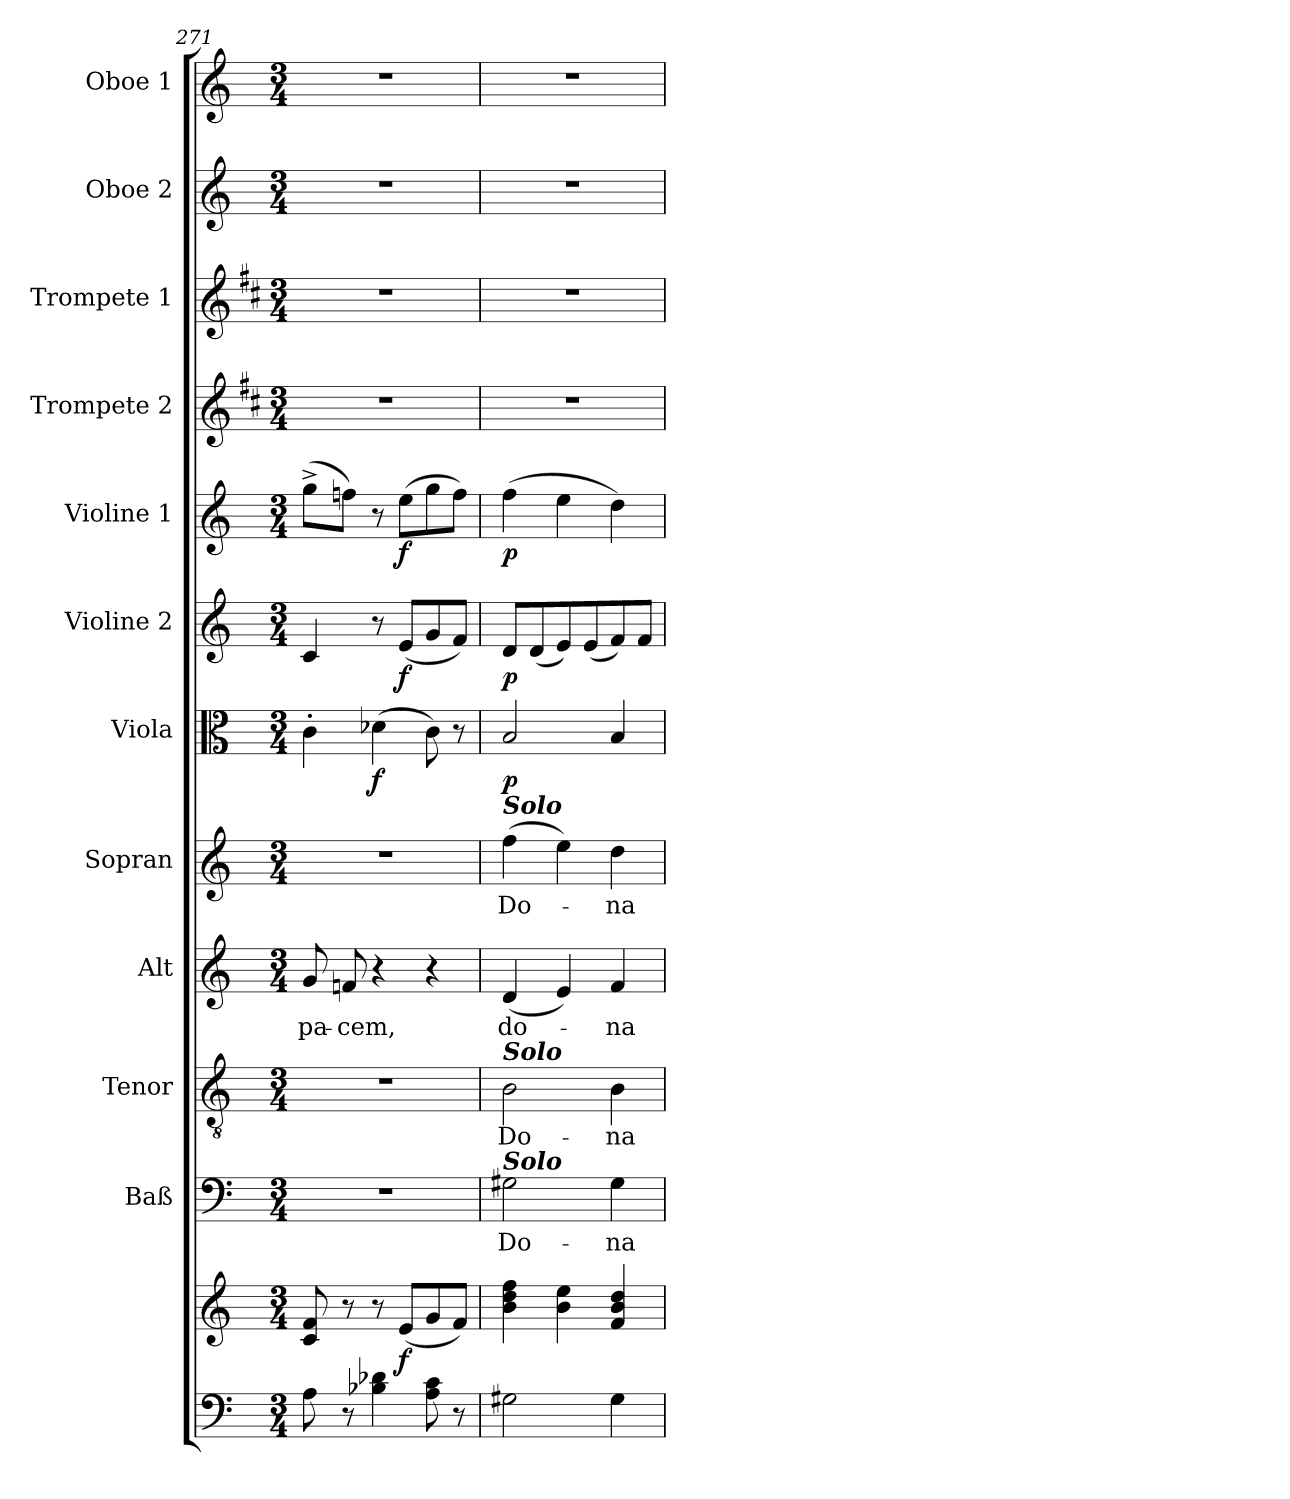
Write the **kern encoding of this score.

**kern	**kern	**dynam	**kern	**text	**kern	**text	**kern	**text	**kern	**text	**kern	**dynam	**kern	**dynam	**kern	**dynam	**kern	**kern	**kern	**kern
*part12	*part12	*part12	*part11	*part11	*part10	*part10	*part9	*part9	*part8	*part8	*part7	*part7	*part6	*part6	*part5	*part5	*part4	*part3	*part2	*part1
*staff13	*staff12	*staff12/13	*staff11	*staff11	*staff10	*staff10	*staff9	*staff9	*staff8	*staff8	*staff7	*staff7	*staff6	*staff6	*staff5	*staff5	*staff4	*staff3	*staff2	*staff1
*	*	*	*I"Baß	*	*I"Tenor	*	*I"Alt	*	*I"Sopran	*	*I"Viola	*	*I"Violine 2	*	*I"Violine 1	*	*I"Trompete 2	*I"Trompete 1	*I"Oboe 2	*I"Oboe 1
*	*	*	*I'Baß	*	*I'Ten	*	*I'Alt	*	*I'Sop	*	*I'Vla.	*	*I'Vln. 2	*	*I'Vln. 1	*	*I'Trp. 2	*I'Trp. 1	*I'Ob. 2	*I'Ob. 1
*clefF4	*clefG2	*	*clefF4	*	*clefGv2	*	*clefG2	*	*clefG2	*	*clefC3	*	*clefG2	*	*clefG2	*	*clefG2	*clefG2	*clefG2	*clefG2
*	*	*	*	*	*	*	*	*	*	*	*	*	*	*	*	*	*ITrd1c2	*ITrd1c2	*	*
*k[]	*k[]	*	*k[]	*	*k[]	*	*k[]	*	*k[]	*	*k[]	*	*k[]	*	*k[]	*	*k[]	*k[]	*k[]	*k[]
*C:	*C:	*	*C:	*	*C:	*	*C:	*	*C:	*	*C:	*	*C:	*	*C:	*	*C:	*C:	*C:	*C:
*M3/4	*M3/4	*	*M3/4	*	*M3/4	*	*M3/4	*	*M3/4	*	*M3/4	*	*M3/4	*	*M3/4	*	*M3/4	*M3/4	*M3/4	*M3/4
=271	=271	=271	=271	=271	=271	=271	=271	=271	=271	=271	=271	=271	=271	=271	=271	=271	=271	=271	=271	=271
!	!	!	!	!	!	!	!	!LO:LY:b	!	!	!	!	!	!	!	!	!	!	!	!
8A\	8c/ 8f/	.	2.r	.	2.r	.	8g/	pa-	2.r	.	4c'>\	.	4c/	.	(>8gg^>\L	.	2.r	2.r	2.r	2.r
!	!	!	!	!	!	!	!	!LO:LY:b	!	!	!	!	!	!	!	!	!	!	!	!
8r	8r	.	.	.	.	.	8fn/	-cem,	.	.	.	.	.	.	8ffn\J)	.	.	.	.	.
!	!	!	!	!	!	!	!	!	!	!	!	!LO:DY:b	!	!	!	!	!	!	!	!
4B-X\ 4d-X\	8r	.	.	.	.	.	4r	.	.	.	(>4d-X\	f	8r	.	8r	.	.	.	.	.
!	!	!LO:DY:b	!	!	!	!	!	!	!	!	!	!	!	!LO:DY:b	!	!LO:DY:b	!	!	!	!
.	(<8e/L	f	.	.	.	.	.	.	.	.	.	.	(<8e/L	f	(>8ee\L	f	.	.	.	.
8A\ 8c\	8g/	.	.	.	.	.	4r	.	.	.	8c\)	.	8g/	.	8gg\	.	.	.	.	.
8r	8f/J)	.	.	.	.	.	.	.	.	.	8r	.	8f/J)	.	8ff\J)	.	.	.	.	.
=272	=272	=272	=272	=272	=272	=272	=272	=272	=272	=272	=272	=272	=272	=272	=272	=272	=272	=272	=272	=272
!	!	!	!	!	!	!	!	!	!LO:TX:a:Bi:t=Solo	!	!	!	!	!	!	!	!	!	!	!
!	!	!	!	!	!LO:TX:a:Bi:t=Solo	!	!	!	!	!	!	!	!	!	!	!	!	!	!	!
!	!	!	!LO:TX:a:Bi:t=Solo	!	!	!	!	!	!	!	!	!	!	!	!	!	!	!	!	!
!	!	!	!	!LO:LY:b	!	!LO:LY:b	!	!LO:LY:b	!	!LO:LY:b	!	!LO:DY:b	!	!LO:DY:b	!	!LO:DY:b	!	!	!	!
2G#X\	4b\ 4dd\ 4ff\	.	2G#X\	Do-	2B\	Do-	(<4d/	do-	(>4ff\	Do-	2B/	p	8d/L	p	(>4ff\	p	2.r	2.r	2.r	2.r
.	.	.	.	.	.	.	.	.	.	.	.	.	(<8d/	.	.	.	.	.	.	.
.	4b\ 4ee\	.	.	.	.	.	4e/)	.	4ee\)	.	.	.	8e/)	.	4ee\	.	.	.	.	.
.	.	.	.	.	.	.	.	.	.	.	.	.	(<8e/	.	.	.	.	.	.	.
!	!	!	!	!LO:LY:b	!	!LO:LY:b	!	!LO:LY:b	!	!LO:LY:b	!	!	!	!	!	!	!	!	!	!
4G#\	4f/ 4b/ 4dd/	.	4G#\	-na	4B\	-na	4f/	-na	4dd\	-na	4B/	.	8f/)	.	4dd\)	.	.	.	.	.
.	.	.	.	.	.	.	.	.	.	.	.	.	8f/J	.	.	.	.	.	.	.
=	=	=	=	=	=	=	=	=	=	=	=	=	=	=	=	=	=	=	=	=
*-	*-	*-	*-	*-	*-	*-	*-	*-	*-	*-	*-	*-	*-	*-	*-	*-	*-	*-	*-	*-
